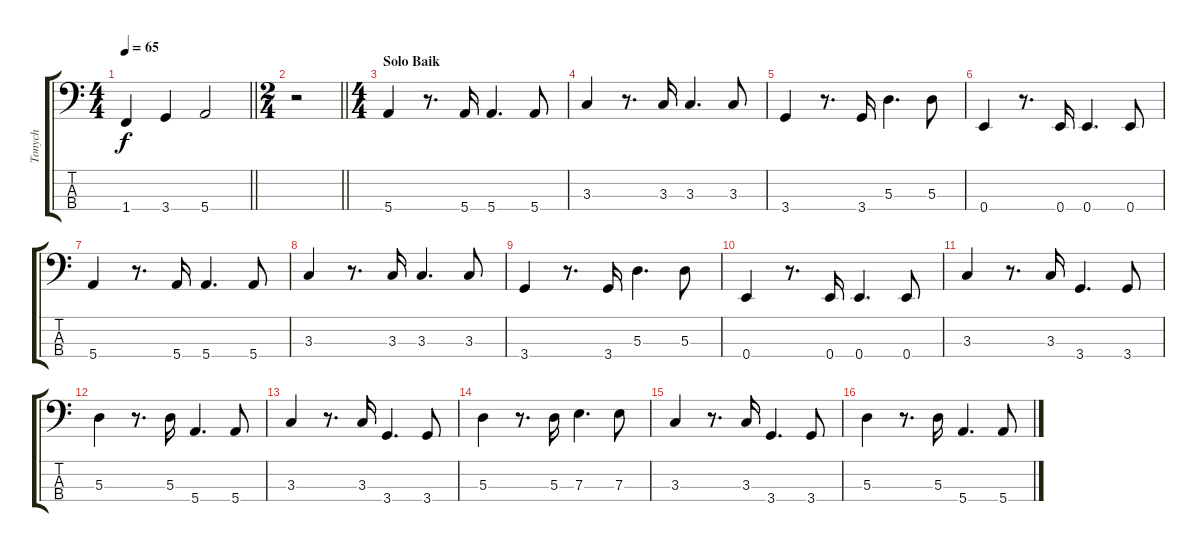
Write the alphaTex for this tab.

\track ("Tonych" "Tonych") {instrument electricbassfinger}
\staff {score tabs}
\tuning (G2 D2 A1 E1) {hide}
\ts (4 4)
\tempo 65
\clef f4
\barLineRight lightlight
\ks c
1.4.4{dy f} 3.4.4 5.4.2 |
\ts (2 4)
\barLineRight lightlight
r.2 |
\ts (4 4)
\section ("" "Solo Baik")
5.4.4 r.8{d} 5.4.16 5.4.4{d} 5.4.8 |
3.3.4 r.8{d} 3.3.16 3.3.4{d} 3.3.8 |
3.4.4 r.8{d} 3.4.16 5.3.4{d} 5.3.8 |
0.4.4 r.8{d} 0.4.16 0.4.4{d} 0.4.8 |
5.4.4 r.8{d} 5.4.16 5.4.4{d} 5.4.8 |
3.3.4 r.8{d} 3.3.16 3.3.4{d} 3.3.8 |
3.4.4 r.8{d} 3.4.16 5.3.4{d} 5.3.8 |
0.4.4 r.8{d} 0.4.16 0.4.4{d} 0.4.8 |
3.3.4 r.8{d} 3.3.16 3.4.4{d} 3.4.8 |
5.3.4 r.8{d} 5.3.16 5.4.4{d} 5.4.8 |
3.3.4 r.8{d} 3.3.16 3.4.4{d} 3.4.8 |
5.3.4 r.8{d} 5.3.16 7.3.4{d} 7.3.8 |
3.3.4 r.8{d} 3.3.16 3.4.4{d} 3.4.8 |
5.3.4 r.8{d} 5.3.16 5.4.4{d} 5.4.8
